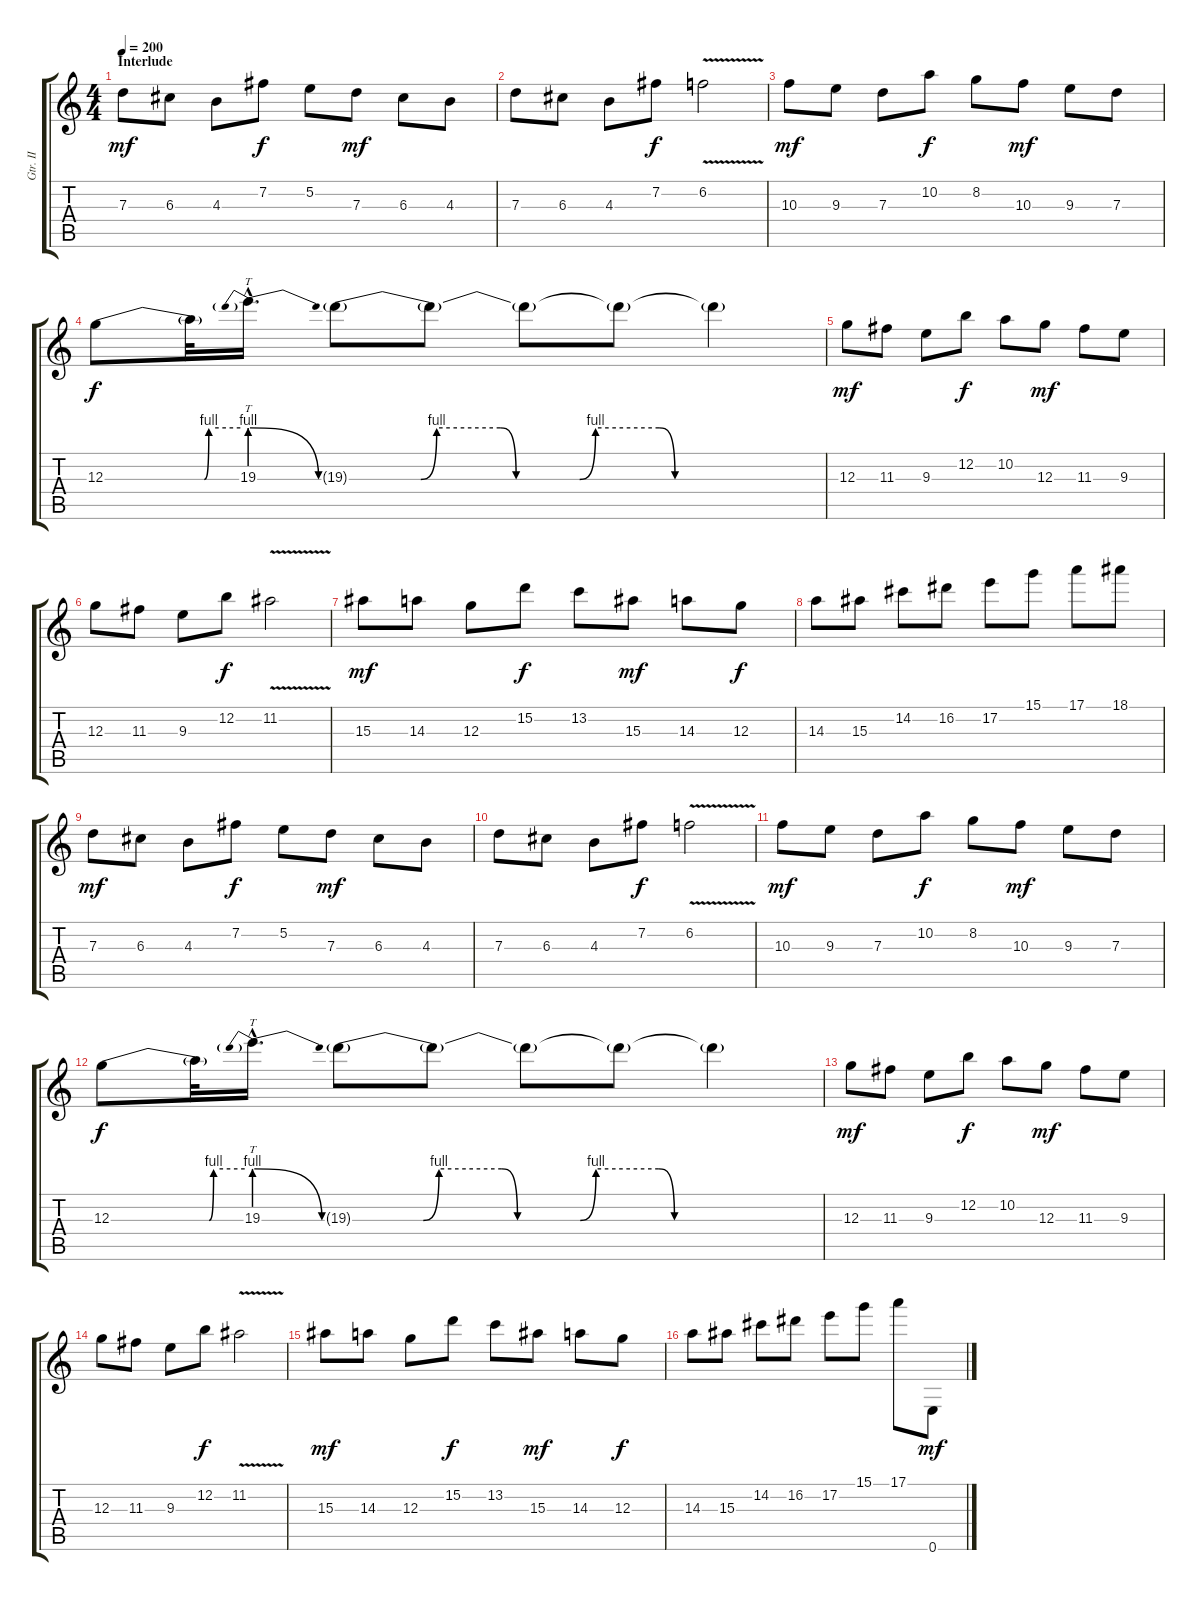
\track ("Gtr. II" "Gtr. II") {instrument distortionguitar}
\staff {score tabs}
\tuning (E4 B3 G3 D3 A2 E2) {hide}
\ts (4 4)
\section ("" "Interlude")
\tempo 200
\clef g2
\ks c
7.3.8{dy mf} 6.3.8 4.3.8 7.2.8{dy f} 5.2.8 7.3.8{dy mf} 6.3.8 4.3.8 |
7.3.8 6.3.8 4.3.8 7.2.8{dy f} 6.2{v}.2 |
10.3.8{dy mf} 9.3.8 7.3.8 10.2.8{dy f} 8.2.8 10.3.8{dy mf} 9.3.8 7.3.8 |
12.3{be (custom 0 0 44 0 46 4 60 4)}.8{dy f} 12.3{t}.32 19.3{be (prebendrelease 0 4 60 0) hac}.16{tt d} 19.3{be (custom 0 0 9 0 11 4 19 4 21 0 29 0 31 4 39 4 41 0 60 0) g}.8 19.3{t}.8 19.3{t}.8 19.3{t}.8 19.3{t}.4 |
12.3.8{dy mf} 11.3.8 9.3.8 12.2.8{dy f} 10.2.8 12.3.8{dy mf} 11.3.8 9.3.8 |
12.3.8 11.3.8 9.3.8 12.2.8{dy f} 11.2{v}.2 |
15.3.8{dy mf} 14.3.8 12.3.8 15.2.8{dy f} 13.2.8 15.3.8{dy mf} 14.3.8 12.3.8{dy f} |
14.3.8 15.3.8 14.2.8 16.2.8 17.2.8 15.1.8 17.1.8 18.1.8 |
7.3.8{dy mf} 6.3.8 4.3.8 7.2.8{dy f} 5.2.8 7.3.8{dy mf} 6.3.8 4.3.8 |
7.3.8 6.3.8 4.3.8 7.2.8{dy f} 6.2{v}.2 |
10.3.8{dy mf} 9.3.8 7.3.8 10.2.8{dy f} 8.2.8 10.3.8{dy mf} 9.3.8 7.3.8 |
12.3{be (custom 0 0 44 0 46 4 60 4)}.8{dy f} 12.3{t}.32 19.3{be (prebendrelease 0 4 60 0) hac}.16{tt d} 19.3{be (custom 0 0 9 0 11 4 19 4 21 0 29 0 31 4 39 4 41 0 60 0) g}.8 19.3{t}.8 19.3{t}.8 19.3{t}.8 19.3{t}.4 |
12.3.8{dy mf} 11.3.8 9.3.8 12.2.8{dy f} 10.2.8 12.3.8{dy mf} 11.3.8 9.3.8 |
12.3.8 11.3.8 9.3.8 12.2.8{dy f} 11.2{v}.2 |
15.3.8{dy mf} 14.3.8 12.3.8 15.2.8{dy f} 13.2.8 15.3.8{dy mf} 14.3.8 12.3.8{dy f} |
14.3.8 15.3.8 14.2.8 16.2.8 17.2.8 15.1.8 17.1.8 0.6.8{dy mf}
